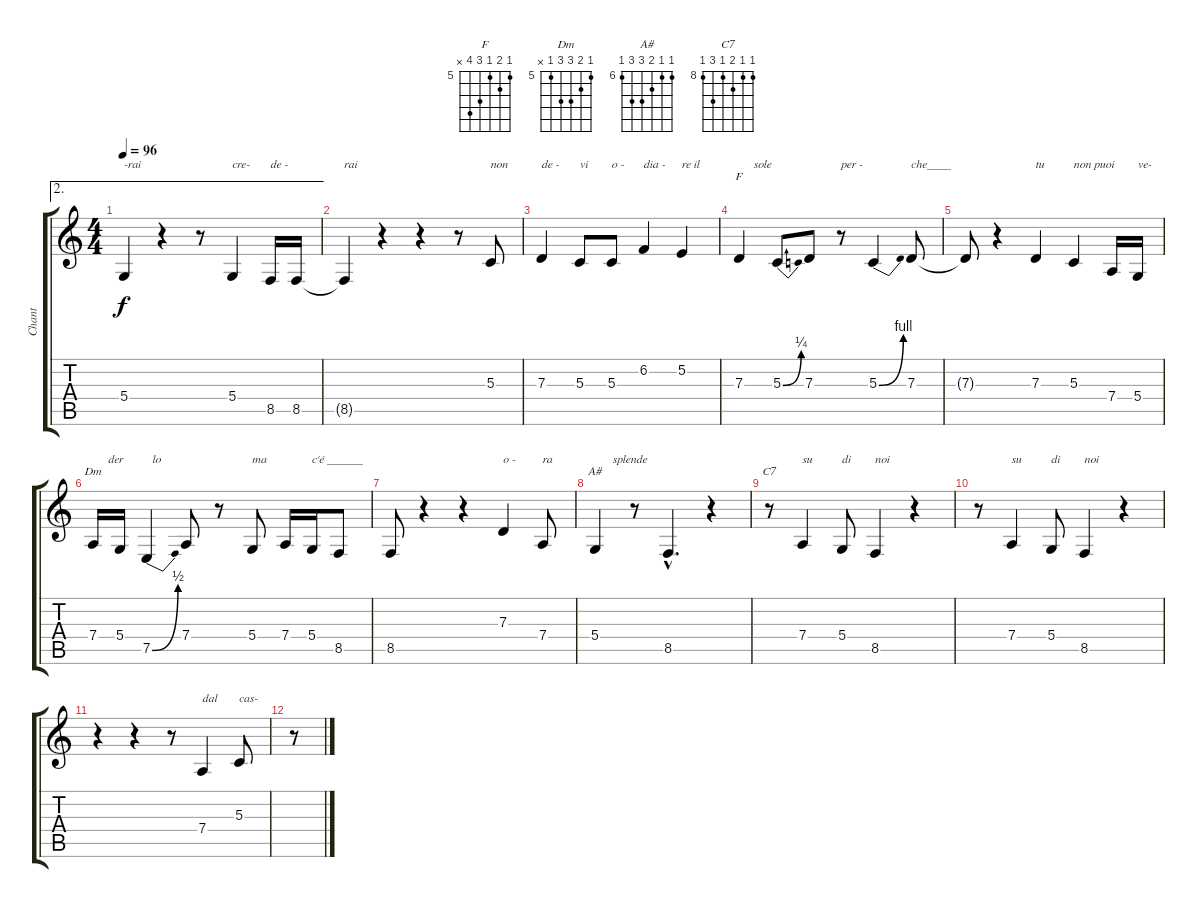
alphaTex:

\track ("Chant" "Chant") {instrument harmonica}
\staff {score tabs}
\tuning (E4 B3 G3 D3 A2 E2) {hide}
\chord ("F" 5 6 5 7 8 x) {firstfret 5}
\chord ("Dm" 5 6 7 7 5 x) {firstfret 5}
\chord ("A#" 6 6 7 8 8 6) {firstfret 6}
\chord ("C7" 8 8 9 8 10 8) {firstfret 8}
\ae 2
\ts (4 4)
\tempo 96
\clef g2
\ks c
5.4.4{txt "-rai" dy f} r.4 r.8 5.4.4{txt "cre-"} 8.5.16{txt "de -"} 8.5.16 |
8.5{t}.4{txt "rai"} r.4 r.4 r.8 5.3.8{txt "non"} |
7.3.4{txt "de -"} 5.3.8{txt "vi"} 5.3.8{txt "o -"} 6.2.4{txt "dia -"} 5.2.4{txt "re il"} |
7.3.4{ch "F" txt "     sole"} 5.3{be (bend 0 0 60 1)}.8 7.3.8 r.8{txt "per -"} 5.3{be (bend 0 0 60 4)}.4 7.3.8{txt "che____"} |
7.3{t}.8 r.4 7.3.4{txt "tu"} 5.3.4{txt "non puoi"} 7.4.16 5.4.16{txt "ve-"} |
7.4.16{ch "Dm" txt "     der"} 5.4.16 7.5{be (bend 0 0 60 2)}.4{txt "  lo"} 7.4.8 r.8 5.4.8{txt "ma"} 7.4.16 5.4.16{txt "c'é ______"} 8.5.8 |
8.5.8 r.4 r.4 7.3.4{txt "o -"} 7.4.8{txt "ra"} |
5.4.4{ch "A#" txt "      splende"} r.8 8.5{hac}.4{d} r.4 |
r.8{ch "C7"} 7.4.4{txt "su"} 5.4.8{txt "di"} 8.5.4{txt "noi"} r.4 |
r.8 7.4.4{txt "su"} 5.4.8{txt "di"} 8.5.4{txt "noi"} r.4 |
r.4 r.4 r.8 7.4.4{txt "dal"} 5.3.8{txt "cas-"} |
r.8
